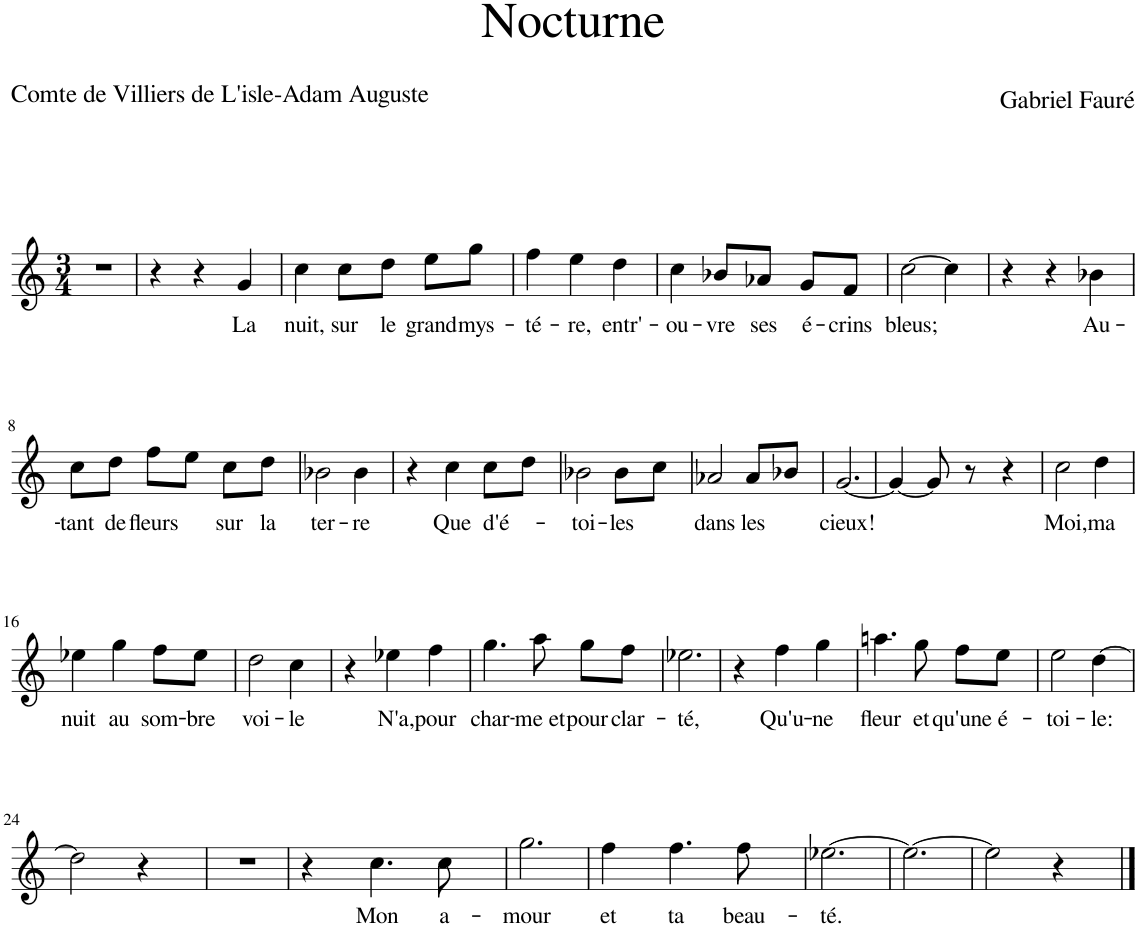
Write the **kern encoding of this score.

**kern	**text
*part1	*part1
*staff1	*staff1
*I"Piano	*
*I'Pno	*
*clefG2	*
*k[]	*
*M3/4	*
=1	=1
2.r	.
=2	=2
4r	.
4r	.
!	!LO:LY:b
4g/	La
=3	=3
!	!LO:LY:b
4cc\	nuit,
!	!LO:LY:b
8cc\L	sur
!	!LO:LY:b
8dd\J	le
!	!LO:LY:b
8ee\L	grand
!	!LO:LY:b
8gg\J	mys-
=4	=4
!	!LO:LY:b
4ff\	-té-
!	!LO:LY:b
4ee\	-re,
!	!LO:LY:b
4dd\	entr'-
=5	=5
!	!LO:LY:b
4cc\	-ou-
!	!LO:LY:b
8b-X/L	-vre
!	!LO:LY:b
8a-X/J	ses
!	!LO:LY:b
8g/L	é-
!	!LO:LY:b
8f/J	-crins
=6	=6
!	!LO:LY:b
[2cc\	bleus;
4cc\]	.
=7	=7
4r	.
4r	.
!	!LO:LY:b
4b-X\	Au-
!!LO:LB:g=z
=8	=8
!	!LO:LY:b
8cc\L	-tant
!	!LO:LY:b
8dd\J	de
!	!LO:LY:b
8ff\L	fleurs
8ee\J	.
!	!LO:LY:b
8cc\L	sur
!	!LO:LY:b
8dd\J	la
=9	=9
!	!LO:LY:b
2b-X\	ter-
!	!LO:LY:b
4b-\	-re
=10	=10
4r	.
!	!LO:LY:b
4cc\	Que
!	!LO:LY:b
8cc\L	d'é-
8dd\J	.
=11	=11
!	!LO:LY:b
2b-X\	-toi-
!	!LO:LY:b
8b-\L	-les
8cc\J	.
=12	=12
!	!LO:LY:b
2a-X/	dans
!	!LO:LY:b
8a-/L	les
8b-X/J	.
=13	=13
!	!LO:LY:b
[2.g/	cieux!
=14	=14
4g/_	.
8g/]	.
8r	.
4r	.
=15	=15
!	!LO:LY:b
2cc\	Moi,
!	!LO:LY:b
4dd\	ma
!!LO:LB:g=z
=16	=16
!	!LO:LY:b
4ee-X\	nuit
!	!LO:LY:b
4gg\	au
!	!LO:LY:b
8ff\L	som-
!	!LO:LY:b
8ee-\J	-bre
=17	=17
!	!LO:LY:b
2dd\	voi-
!	!LO:LY:b
4cc\	-le
=18	=18
4r	.
!	!LO:LY:b
4ee-X\	N'a,
!	!LO:LY:b
4ff\	pour
=19	=19
!	!LO:LY:b
4.gg\	char-
!	!LO:LY:b
8aa\	-me et
!	!LO:LY:b
8gg\L	pour
!	!LO:LY:b
8ff\J	clar-
=20	=20
!	!LO:LY:b
2.ee-X\	-té,
=21	=21
4r	.
!	!LO:LY:b
4ff\	Qu'u-
!	!LO:LY:b
4gg\	-ne
=22	=22
!	!LO:LY:b
4.aan\	fleur
!	!LO:LY:b
8gg\	et
!	!LO:LY:b
8ff\L	qu'une
!	!LO:LY:b
8ee\J	é-
=23	=23
!	!LO:LY:b
2ee\	-toi-
!	!LO:LY:b
[4dd\	-le:
!!LO:LB:g=z
=24	=24
2dd\]	.
4r	.
=25	=25
2.r	.
=26	=26
4r	.
!	!LO:LY:b
4.cc\	Mon
!	!LO:LY:b
8cc\	a-
=27	=27
!	!LO:LY:b
2.gg\	-mour
=28	=28
!	!LO:LY:b
4ff\	et
!	!LO:LY:b
4.ff\	ta
!	!LO:LY:b
8ff\	beau-
=29	=29
!	!LO:LY:b
[2.ee-X\	-té.
=30	=30
2.ee-\_	.
=31	=31
2ee-\]	.
4r	.
==	==
*-	*-
